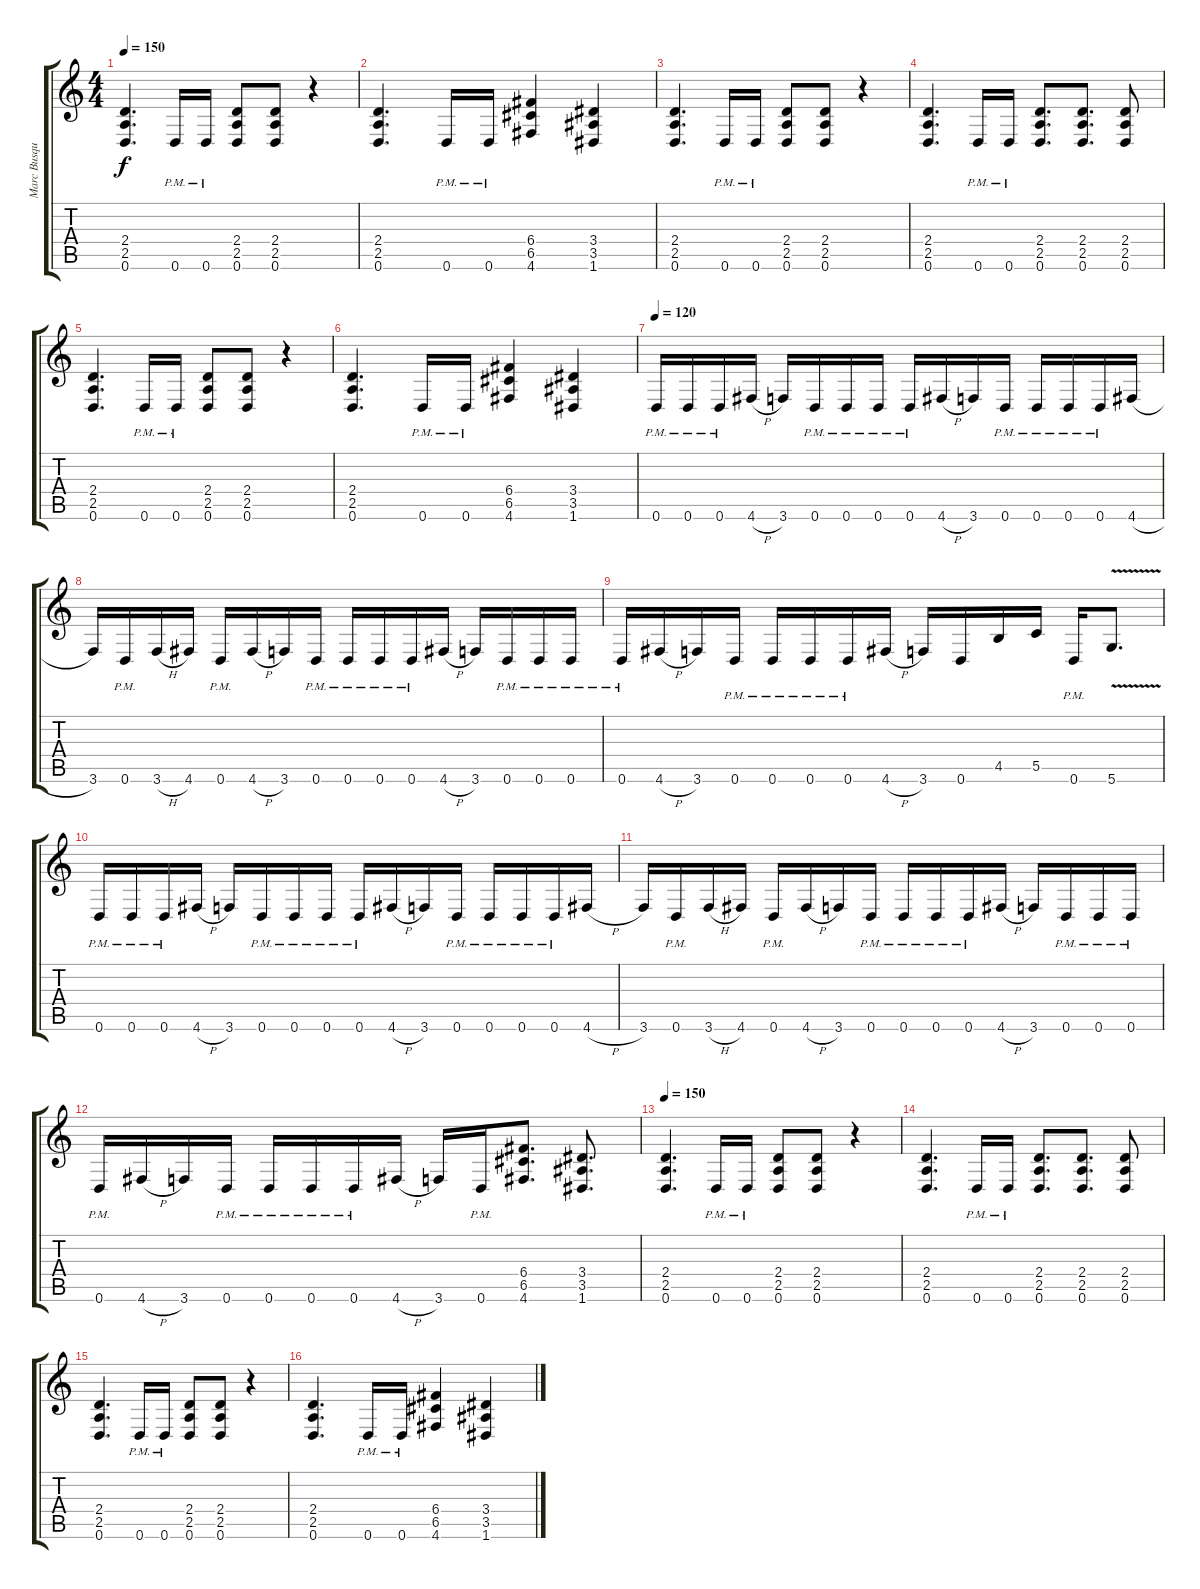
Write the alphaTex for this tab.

\track ("Marc Busque" "Marc Busqu") {instrument distortionguitar}
\staff {score tabs}
\tuning (D4 A3 F3 C3 G2 D2) {hide}
\ts (4 4)
\tempo 150
\clef g2
\ks c
(2.4 2.5 0.6).4{d dy f} 0.6{pm}.16 0.6{pm}.16 (2.4 2.5 0.6).8 (2.4 2.5 0.6).8 r.4 |
(2.4 2.5 0.6).4{d} 0.6{pm}.16 0.6{pm}.16 (6.4 6.5 4.6).4 (3.4 3.5 1.6).4 |
(2.4 2.5 0.6).4{d} 0.6{pm}.16 0.6{pm}.16 (2.4 2.5 0.6).8 (2.4 2.5 0.6).8 r.4 |
(2.4 2.5 0.6).4{d} 0.6{pm}.16 0.6{pm}.16 (2.4 2.5 0.6).8{d} (2.4 2.5 0.6).8{d} (2.4 2.5 0.6).8 |
(2.4 2.5 0.6).4{d} 0.6{pm}.16 0.6{pm}.16 (2.4 2.5 0.6).8 (2.4 2.5 0.6).8 r.4 |
(2.4 2.5 0.6).4{d} 0.6{pm}.16 0.6{pm}.16 (6.4 6.5 4.6).4 (3.4 3.5 1.6).4 |
\tempo 120
0.6{pm}.16 0.6{pm}.16 0.6{pm}.16 4.6{h}.16 3.6.16 0.6{pm}.16 0.6{pm}.16 0.6{pm}.16 0.6{pm}.16 4.6{h}.16 3.6.16 0.6{pm}.16 0.6{pm}.16 0.6{pm}.16 0.6{pm}.16 4.6{h}.16 |
3.6.16 0.6{pm}.16 3.6{h}.16 4.6.16 0.6{pm}.16 4.6{h}.16 3.6.16 0.6{pm}.16 0.6{pm}.16 0.6{pm}.16 0.6{pm}.16 4.6{h}.16 3.6.16 0.6{pm}.16 0.6{pm}.16 0.6{pm}.16 |
0.6{pm}.16 4.6{h}.16 3.6.16 0.6{pm}.16 0.6{pm}.16 0.6{pm}.16 0.6{pm}.16 4.6{h}.16 3.6.16 0.6.16 4.5.16 5.5.16 0.6{pm}.16 5.6{v}.8{d} |
0.6{pm}.16 0.6{pm}.16 0.6{pm}.16 4.6{h}.16 3.6.16 0.6{pm}.16 0.6{pm}.16 0.6{pm}.16 0.6{pm}.16 4.6{h}.16 3.6.16 0.6{pm}.16 0.6{pm}.16 0.6{pm}.16 0.6{pm}.16 4.6{h}.16 |
3.6.16 0.6{pm}.16 3.6{h}.16 4.6.16 0.6{pm}.16 4.6{h}.16 3.6.16 0.6{pm}.16 0.6{pm}.16 0.6{pm}.16 0.6{pm}.16 4.6{h}.16 3.6.16 0.6{pm}.16 0.6{pm}.16 0.6{pm}.16 |
0.6{pm}.16 4.6{h}.16 3.6.16 0.6{pm}.16 0.6{pm}.16 0.6{pm}.16 0.6{pm}.16 4.6{h}.16 3.6.16 0.6{pm}.16 (6.4 6.5 4.6).8{d} (3.4 3.5 1.6).8{d} |
\tempo 150
(2.4 2.5 0.6).4{d} 0.6{pm}.16 0.6{pm}.16 (2.4 2.5 0.6).8 (2.4 2.5 0.6).8 r.4 |
(2.4 2.5 0.6).4{d} 0.6{pm}.16 0.6{pm}.16 (2.4 2.5 0.6).8{d} (2.4 2.5 0.6).8{d} (2.4 2.5 0.6).8 |
(2.4 2.5 0.6).4{d} 0.6{pm}.16 0.6{pm}.16 (2.4 2.5 0.6).8 (2.4 2.5 0.6).8 r.4 |
(2.4 2.5 0.6).4{d} 0.6{pm}.16 0.6{pm}.16 (6.4 6.5 4.6).4 (3.4 3.5 1.6).4
